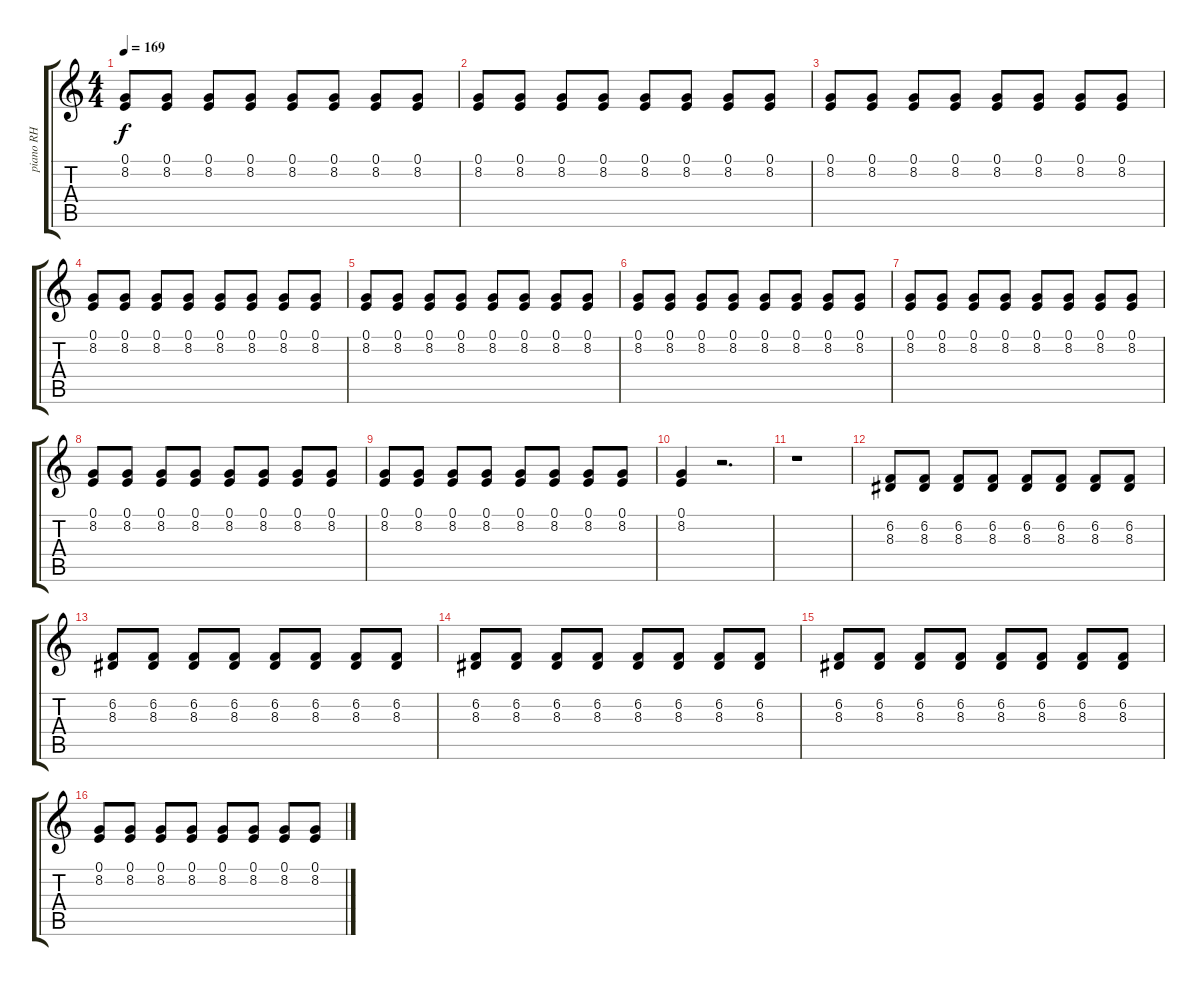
\track ("piano RH" "piano RH") {instrument brightacousticpiano}
\staff {score tabs}
\tuning (E4 B3 G3 D3 A2 E2) {hide}
\ts (4 4)
\tempo 169
\clef g2
\ks c
(0.1 8.2).8{dy f} (0.1 8.2).8 (0.1 8.2).8 (0.1 8.2).8 (0.1 8.2).8 (0.1 8.2).8 (0.1 8.2).8 (0.1 8.2).8 |
(0.1 8.2).8 (0.1 8.2).8 (0.1 8.2).8 (0.1 8.2).8 (0.1 8.2).8 (0.1 8.2).8 (0.1 8.2).8 (0.1 8.2).8 |
(0.1 8.2).8 (0.1 8.2).8 (0.1 8.2).8 (0.1 8.2).8 (0.1 8.2).8 (0.1 8.2).8 (0.1 8.2).8 (0.1 8.2).8 |
(0.1 8.2).8 (0.1 8.2).8 (0.1 8.2).8 (0.1 8.2).8 (0.1 8.2).8 (0.1 8.2).8 (0.1 8.2).8 (0.1 8.2).8 |
(0.1 8.2).8 (0.1 8.2).8 (0.1 8.2).8 (0.1 8.2).8 (0.1 8.2).8 (0.1 8.2).8 (0.1 8.2).8 (0.1 8.2).8 |
(0.1 8.2).8 (0.1 8.2).8 (0.1 8.2).8 (0.1 8.2).8 (0.1 8.2).8 (0.1 8.2).8 (0.1 8.2).8 (0.1 8.2).8 |
(0.1 8.2).8 (0.1 8.2).8 (0.1 8.2).8 (0.1 8.2).8 (0.1 8.2).8 (0.1 8.2).8 (0.1 8.2).8 (0.1 8.2).8 |
(0.1 8.2).8 (0.1 8.2).8 (0.1 8.2).8 (0.1 8.2).8 (0.1 8.2).8 (0.1 8.2).8 (0.1 8.2).8 (0.1 8.2).8 |
(0.1 8.2).8 (0.1 8.2).8 (0.1 8.2).8 (0.1 8.2).8 (0.1 8.2).8 (0.1 8.2).8 (0.1 8.2).8 (0.1 8.2).8 |
(0.1 8.2).4 r.2{d} |
r.1 |
(6.2 8.3).8 (6.2 8.3).8 (6.2 8.3).8 (6.2 8.3).8 (6.2 8.3).8 (6.2 8.3).8 (6.2 8.3).8 (6.2 8.3).8 |
(6.2 8.3).8 (6.2 8.3).8 (6.2 8.3).8 (6.2 8.3).8 (6.2 8.3).8 (6.2 8.3).8 (6.2 8.3).8 (6.2 8.3).8 |
(6.2 8.3).8 (6.2 8.3).8 (6.2 8.3).8 (6.2 8.3).8 (6.2 8.3).8 (6.2 8.3).8 (6.2 8.3).8 (6.2 8.3).8 |
(6.2 8.3).8 (6.2 8.3).8 (6.2 8.3).8 (6.2 8.3).8 (6.2 8.3).8 (6.2 8.3).8 (6.2 8.3).8 (6.2 8.3).8 |
(0.1 8.2).8 (0.1 8.2).8 (0.1 8.2).8 (0.1 8.2).8 (0.1 8.2).8 (0.1 8.2).8 (0.1 8.2).8 (0.1 8.2).8
